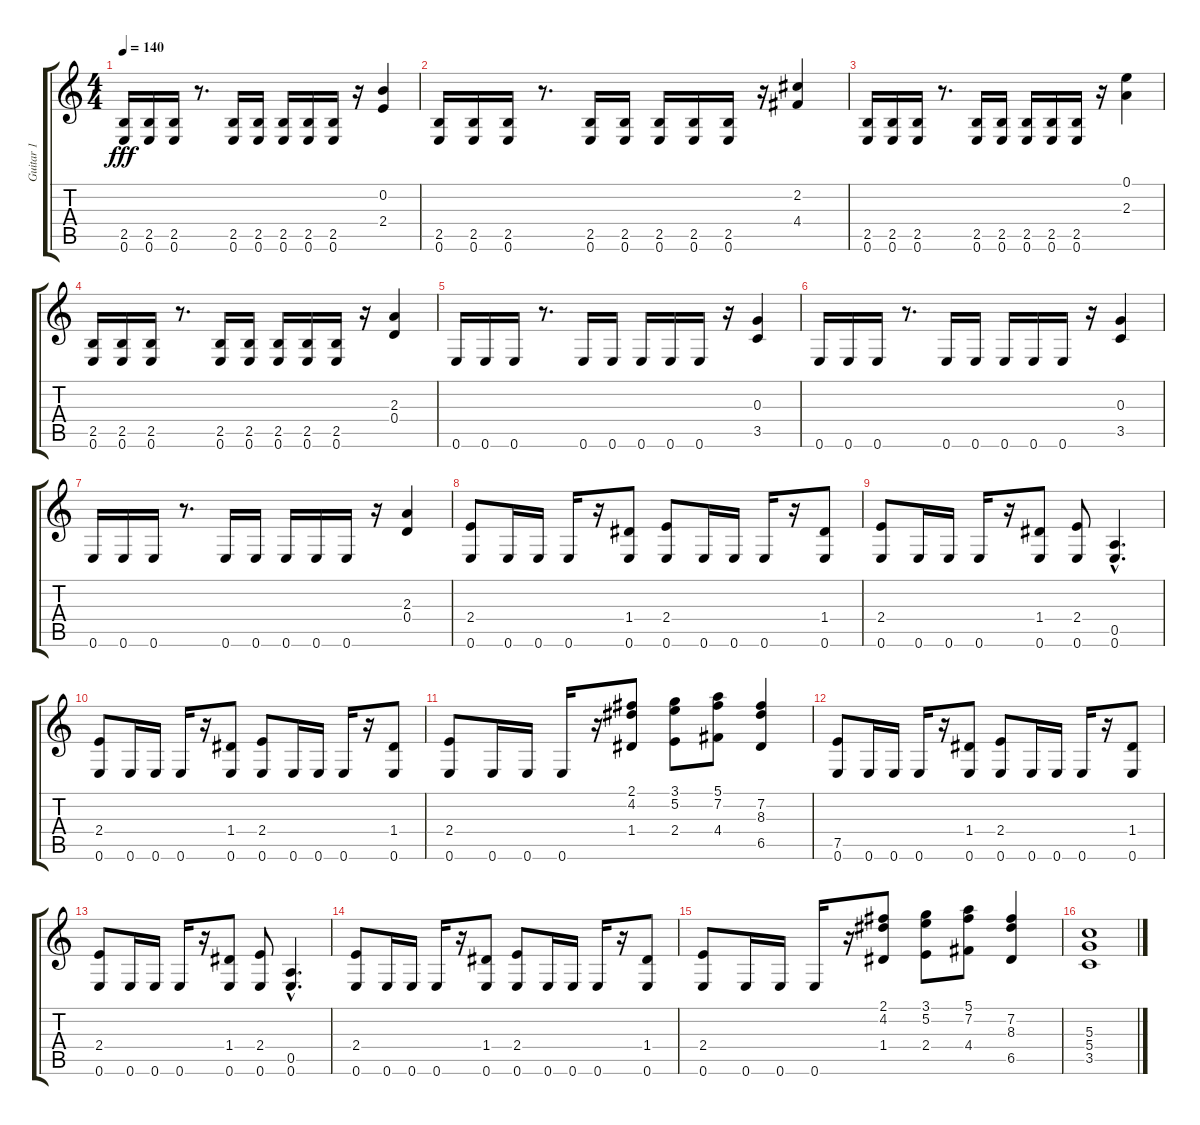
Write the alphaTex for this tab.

\track ("Guitar 1" "Guitar 1") {instrument distortionguitar}
\staff {score tabs}
\tuning (E4 B3 G3 D3 A2 E2) {hide}
\ts (4 4)
\tempo 140
\clef g2
\ks c
(2.5 0.6).16{dy fff} (2.5 0.6).16 (2.5 0.6).16 r.8{d} (2.5 0.6).16 (2.5 0.6).16 (2.5 0.6).16 (2.5 0.6).16 (2.5 0.6).16 r.16 (0.2 2.4).4 |
(2.5 0.6).16 (2.5 0.6).16 (2.5 0.6).16 r.8{d} (2.5 0.6).16 (2.5 0.6).16 (2.5 0.6).16 (2.5 0.6).16 (2.5 0.6).16 r.16 (2.2 4.4).4 |
(2.5 0.6).16 (2.5 0.6).16 (2.5 0.6).16 r.8{d} (2.5 0.6).16 (2.5 0.6).16 (2.5 0.6).16 (2.5 0.6).16 (2.5 0.6).16 r.16 (0.1 2.3).4 |
(2.5 0.6).16 (2.5 0.6).16 (2.5 0.6).16 r.8{d} (2.5 0.6).16 (2.5 0.6).16 (2.5 0.6).16 (2.5 0.6).16 (2.5 0.6).16 r.16 (2.3 0.4).4 |
0.6.16 0.6.16 0.6.16 r.8{d} 0.6.16 0.6.16 0.6.16 0.6.16 0.6.16 r.16 (0.3 3.5).4 |
0.6.16 0.6.16 0.6.16 r.8{d} 0.6.16 0.6.16 0.6.16 0.6.16 0.6.16 r.16 (0.3 3.5).4 |
0.6.16 0.6.16 0.6.16 r.8{d} 0.6.16 0.6.16 0.6.16 0.6.16 0.6.16 r.16 (2.3 0.4).4 |
(2.4 0.6).8 0.6.16 0.6.16 0.6.16 r.16 (1.4 0.6).8 (2.4 0.6).8 0.6.16 0.6.16 0.6.16 r.16 (1.4 0.6).8 |
(2.4 0.6).8 0.6.16 0.6.16 0.6.16 r.16 (1.4 0.6).8 (2.4 0.6).8 (0.5{hac} 0.6{hac}).4{d} |
(2.4 0.6).8 0.6.16 0.6.16 0.6.16 r.16 (1.4 0.6).8 (2.4 0.6).8 0.6.16 0.6.16 0.6.16 r.16 (1.4 0.6).8 |
(2.4 0.6).8 0.6.16 0.6.16 0.6.16 r.16 (2.1 4.2 1.4).8 (3.1 5.2 2.4).8 (5.1 7.2 4.4).8 (7.2 8.3 6.5).4 |
(7.5 0.6).8 0.6.16 0.6.16 0.6.16 r.16 (1.4 0.6).8 (2.4 0.6).8 0.6.16 0.6.16 0.6.16 r.16 (1.4 0.6).8 |
(2.4 0.6).8 0.6.16 0.6.16 0.6.16 r.16 (1.4 0.6).8 (2.4 0.6).8 (0.5{hac} 0.6{hac}).4{d} |
(2.4 0.6).8 0.6.16 0.6.16 0.6.16 r.16 (1.4 0.6).8 (2.4 0.6).8 0.6.16 0.6.16 0.6.16 r.16 (1.4 0.6).8 |
(2.4 0.6).8 0.6.16 0.6.16 0.6.16 r.16 (2.1 4.2 1.4).8 (3.1 5.2 2.4).8 (5.1 7.2 4.4).8 (7.2 8.3 6.5).4 |
(5.3 5.4 3.5).1
